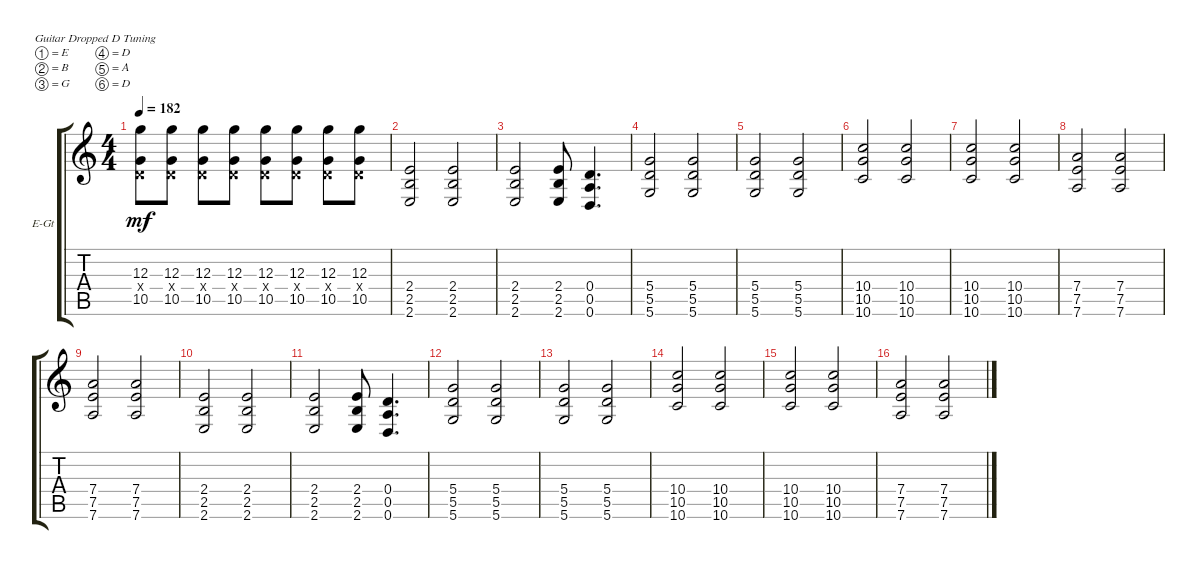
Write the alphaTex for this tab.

\defaultSystemsLayout 4
\bracketExtendMode groupsimilarinstruments
\firstSystemTrackNameOrientation horizontal
\otherSystemsTrackNameOrientation horizontal
\track ("Guitar (Rhythm)" "E-Gt") {instrument distortionguitar}
\staff {score tabs}
\tuning (E4 B3 G3 D3 A2 D2)
\ts (4 4)
\tempo 182
\clef g2
\scale
0.333333
\ks c
(10.5 0.4{x} 12.3).8{dy mf} (10.5 0.4{x} 12.3).8 (10.5 0.4{x} 12.3).8 (10.5 0.4{x} 12.3).8 (10.5 0.4{x} 12.3).8 (10.5 0.4{x} 12.3).8 (10.5 0.4{x} 12.3).8 (10.5 0.4{x} 12.3).8 |
\scale
0.333333 (2.6 2.5 2.4).2 (2.4 2.5 2.6).2 |
\scale
0.333333 (2.6 2.5 2.4).2 (2.4 2.5 2.6).8 (0.4 0.5 0.6).4{d} |
\scale
0.333333 (5.4 5.5 5.6).2 (5.6 5.4 5.5).2 |
\scale
0.333333 (5.5 5.6 5.4).2 (5.4 5.5 5.6).2 |
\scale
0.333333 (10.6 10.5 10.4).2 (10.4 10.5 10.6).2 |
\scale
0.333333 (10.6 10.5 10.4).2 (10.6 10.4 10.5).2 |
\scale
0.333333 (7.6 7.5 7.4).2 (7.4 7.5 7.6).2 |
\scale
0.333333 (7.6 7.5 7.4).2 (7.4 7.5 7.6).2 |
\scale
0.333333 (2.6 2.5 2.4).2 (2.4 2.5 2.6).2 |
\scale
0.333333 (2.6 2.5 2.4).2 (2.4 2.5 2.6).8 (0.4 0.5 0.6).4{d} |
\scale
0.333333 (5.4 5.5 5.6).2 (5.6 5.4 5.5).2 |
\scale
0.333333 (5.5 5.6 5.4).2 (5.4 5.5 5.6).2 |
\scale
0.333333 (10.6 10.5 10.4).2 (10.4 10.5 10.6).2 |
\scale
0.333333 (10.6 10.5 10.4).2 (10.6 10.4 10.5).2 |
\scale
0.333333 (7.6 7.5 7.4).2 (7.4 7.5 7.6).2
